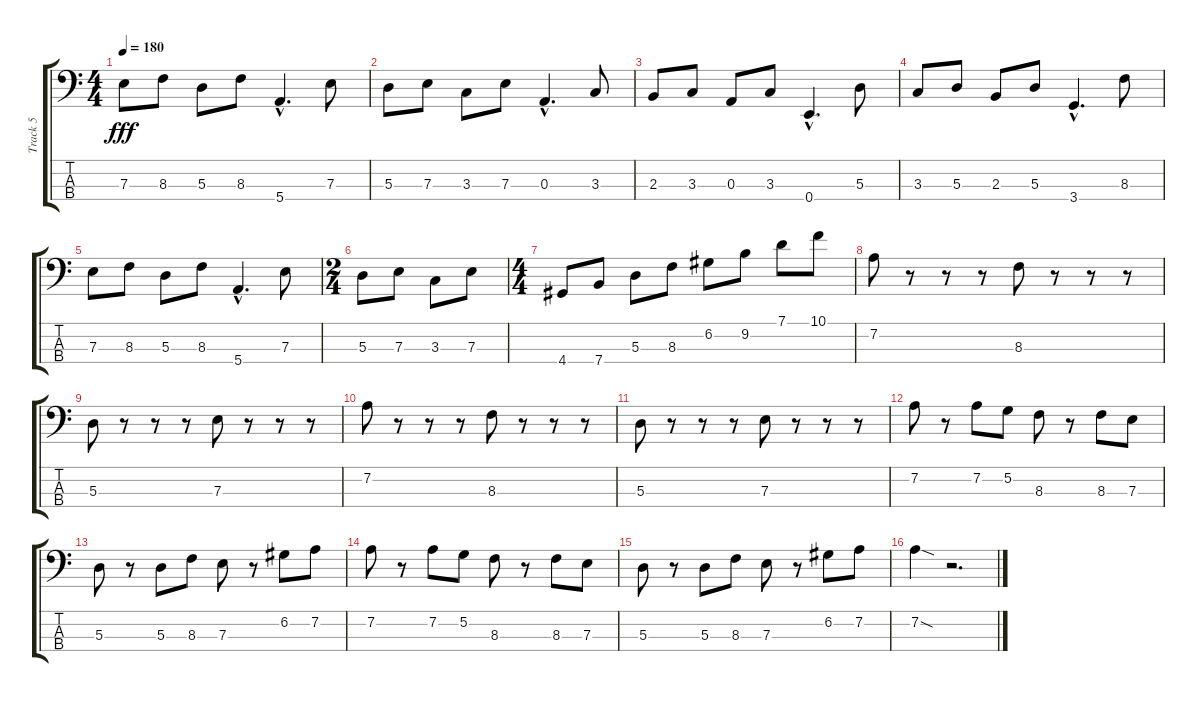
\track ("Track 5" "Track 5") {instrument electricbassfinger}
\staff {score tabs}
\tuning (G2 D2 A1 E1) {hide}
\ts (4 4)
\tempo 180
\clef f4
\ks c
7.3.8{dy fff} 8.3.8 5.3.8 8.3.8 5.4{hac}.4{d} 7.3.8 |
5.3.8 7.3.8 3.3.8 7.3.8 0.3{hac}.4{d} 3.3.8 |
2.3.8 3.3.8 0.3.8 3.3.8 0.4{hac}.4{d} 5.3.8 |
3.3.8 5.3.8 2.3.8 5.3.8 3.4{hac}.4{d} 8.3.8 |
7.3.8 8.3.8 5.3.8 8.3.8 5.4{hac}.4{d} 7.3.8 |
\ts (2 4)
5.3.8 7.3.8 3.3.8 7.3.8 |
\ts (4 4)
4.4.8 7.4.8 5.3.8 8.3.8 6.2.8 9.2.8 7.1.8 10.1.8 |
7.2.8 r.8 r.8 r.8 8.3.8 r.8 r.8 r.8 |
5.3.8 r.8 r.8 r.8 7.3.8 r.8 r.8 r.8 |
7.2.8 r.8 r.8 r.8 8.3.8 r.8 r.8 r.8 |
5.3.8 r.8 r.8 r.8 7.3.8 r.8 r.8 r.8 |
7.2.8 r.8 7.2.8 5.2.8 8.3.8 r.8 8.3.8 7.3.8 |
5.3.8 r.8 5.3.8 8.3.8 7.3.8 r.8 6.2.8 7.2.8 |
7.2.8 r.8 7.2.8 5.2.8 8.3.8 r.8 8.3.8 7.3.8 |
5.3.8 r.8 5.3.8 8.3.8 7.3.8 r.8 6.2.8 7.2.8 |
7.2{sod}.4 r.2{d}
